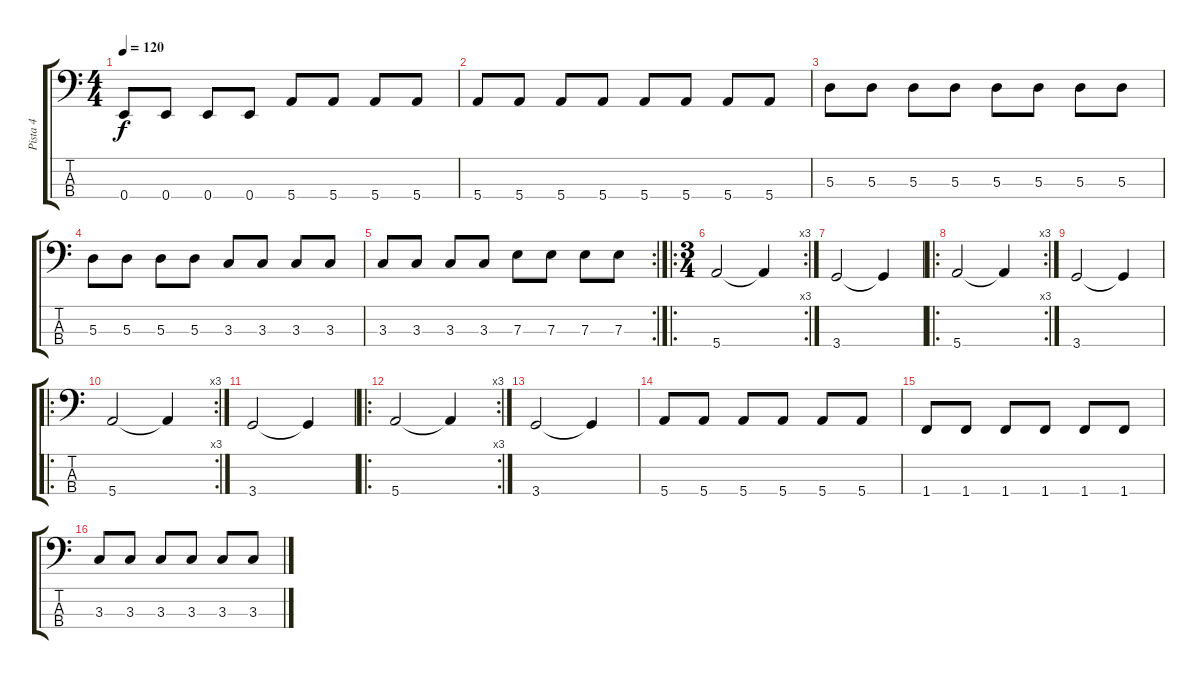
\track ("Pista 4" "Pista 4") {instrument electricbassfinger}
\staff {score tabs}
\tuning (G2 D2 A1 E1) {hide}
\ts (4 4)
\tempo 120
\clef f4
\ks c
0.4.8{dy f} 0.4.8 0.4.8 0.4.8 5.4.8 5.4.8 5.4.8 5.4.8 |
5.4.8 5.4.8 5.4.8 5.4.8 5.4.8 5.4.8 5.4.8 5.4.8 |
5.3.8 5.3.8 5.3.8 5.3.8 5.3.8 5.3.8 5.3.8 5.3.8 |
5.3.8 5.3.8 5.3.8 5.3.8 3.3.8 3.3.8 3.3.8 3.3.8 |
\rc 2
3.3.8 3.3.8 3.3.8 3.3.8 7.3.8 7.3.8 7.3.8 7.3.8 |
\ro
\rc 3
\ts (3 4)
5.4.2 5.4{t}.4 |
3.4.2 3.4{t}.4 |
\ro
\rc 3
5.4.2 5.4{t}.4 |
3.4.2 3.4{t}.4 |
\ro
\rc 3
5.4.2 5.4{t}.4 |
3.4.2 3.4{t}.4 |
\ro
\rc 3
5.4.2 5.4{t}.4 |
3.4.2 3.4{t}.4 |
5.4.8 5.4.8 5.4.8 5.4.8 5.4.8 5.4.8 |
1.4.8 1.4.8 1.4.8 1.4.8 1.4.8 1.4.8 |
3.3.8 3.3.8 3.3.8 3.3.8 3.3.8 3.3.8
